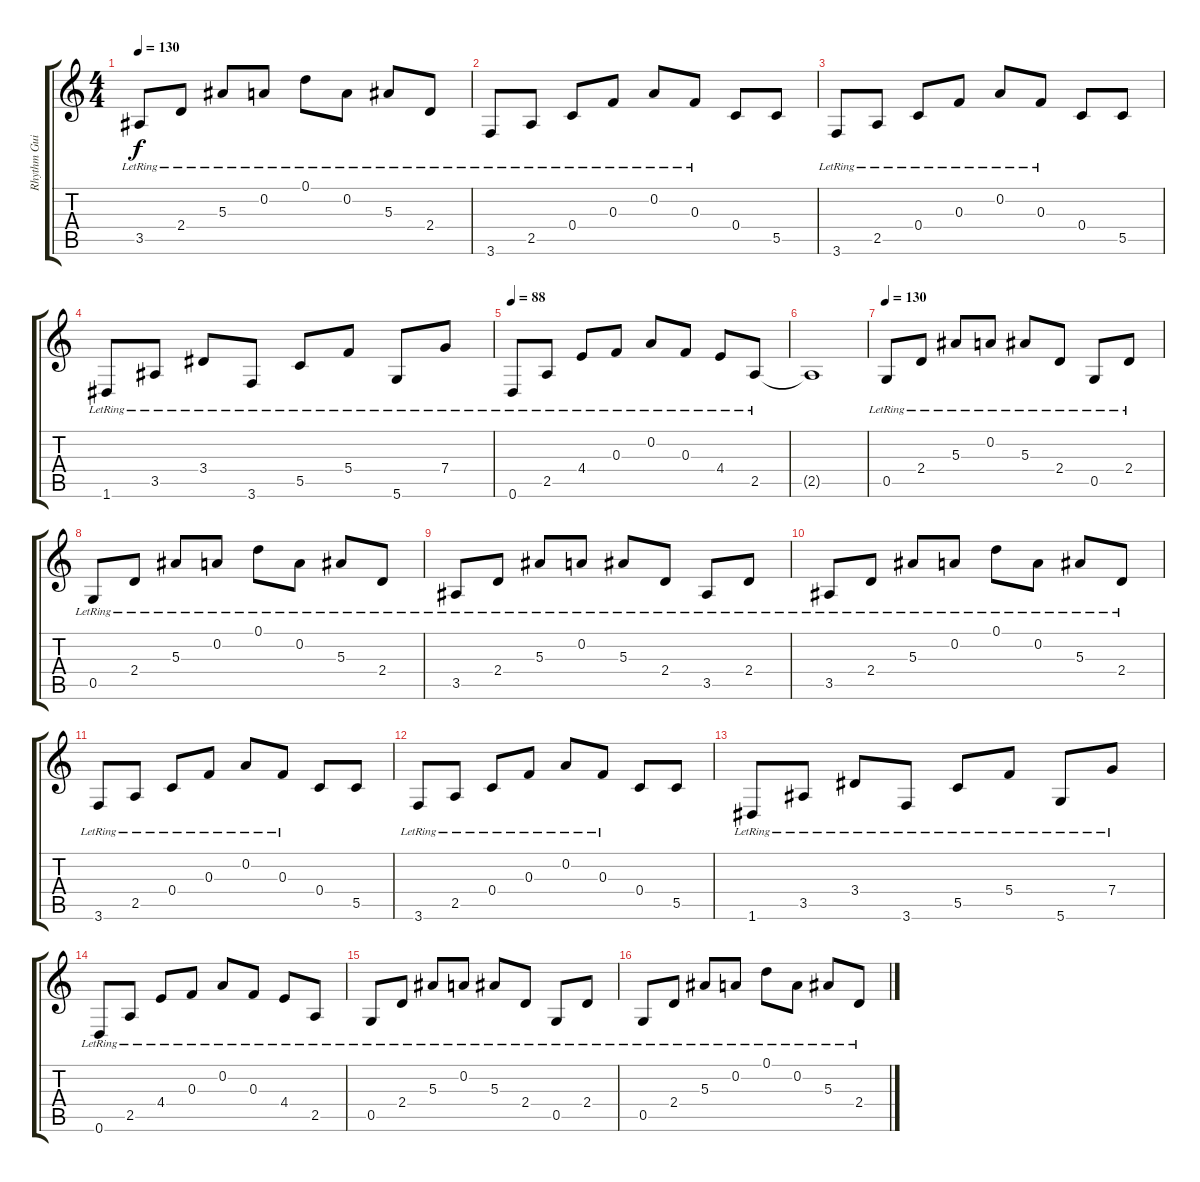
\track ("Rhythm Guitar (Acoustic)" "Rhythm Gui") {instrument acousticguitarsteel}
\staff {score tabs}
\tuning (D4 A3 F3 C3 G2 D2) {hide}
\ts (4 4)
\tempo 130
\clef g2
\ks c
3.5{lr}.8{dy f} 2.4{lr}.8 5.3{lr}.8 0.2{lr}.8 0.1{lr}.8 0.2{lr}.8 5.3{lr}.8 2.4{lr}.8 |
3.6{lr}.8 2.5{lr}.8 0.4{lr}.8 0.3{lr}.8 0.2{lr}.8 0.3{lr}.8 0.4.8 5.5.8 |
3.6{lr}.8 2.5{lr}.8 0.4{lr}.8 0.3{lr}.8 0.2{lr}.8 0.3{lr}.8 0.4.8 5.5.8 |
1.6{lr}.8 3.5{lr}.8 3.4{lr}.8 3.6{lr}.8 5.5{lr}.8 5.4{lr}.8 5.6{lr}.8 7.4{lr}.8 |
\tempo 88
0.6{lr}.8 2.5{lr}.8 4.4{lr}.8 0.3{lr}.8 0.2{lr}.8 0.3{lr}.8 4.4{lr}.8 2.5{lr}.8 |
2.5{t}.1 |
\tempo 130
0.5{lr}.8 2.4{lr}.8 5.3{lr}.8 0.2{lr}.8 5.3{lr}.8 2.4{lr}.8 0.5{lr}.8 2.4{lr}.8 |
0.5{lr}.8 2.4{lr}.8 5.3{lr}.8 0.2{lr}.8 0.1{lr}.8 0.2{lr}.8 5.3{lr}.8 2.4{lr}.8 |
3.5{lr}.8 2.4{lr}.8 5.3{lr}.8 0.2{lr}.8 5.3{lr}.8 2.4{lr}.8 3.5{lr}.8 2.4{lr}.8 |
3.5{lr}.8 2.4{lr}.8 5.3{lr}.8 0.2{lr}.8 0.1{lr}.8 0.2{lr}.8 5.3{lr}.8 2.4{lr}.8 |
3.6{lr}.8 2.5{lr}.8 0.4{lr}.8 0.3{lr}.8 0.2{lr}.8 0.3{lr}.8 0.4.8 5.5.8 |
3.6{lr}.8 2.5{lr}.8 0.4{lr}.8 0.3{lr}.8 0.2{lr}.8 0.3{lr}.8 0.4.8 5.5.8 |
1.6{lr}.8 3.5{lr}.8 3.4{lr}.8 3.6{lr}.8 5.5{lr}.8 5.4{lr}.8 5.6{lr}.8 7.4{lr}.8 |
0.6{lr}.8 2.5{lr}.8 4.4{lr}.8 0.3{lr}.8 0.2{lr}.8 0.3{lr}.8 4.4{lr}.8 2.5{lr}.8 |
0.5{lr}.8 2.4{lr}.8 5.3{lr}.8 0.2{lr}.8 5.3{lr}.8 2.4{lr}.8 0.5{lr}.8 2.4{lr}.8 |
0.5{lr}.8 2.4{lr}.8 5.3{lr}.8 0.2{lr}.8 0.1{lr}.8 0.2{lr}.8 5.3{lr}.8 2.4{lr}.8
